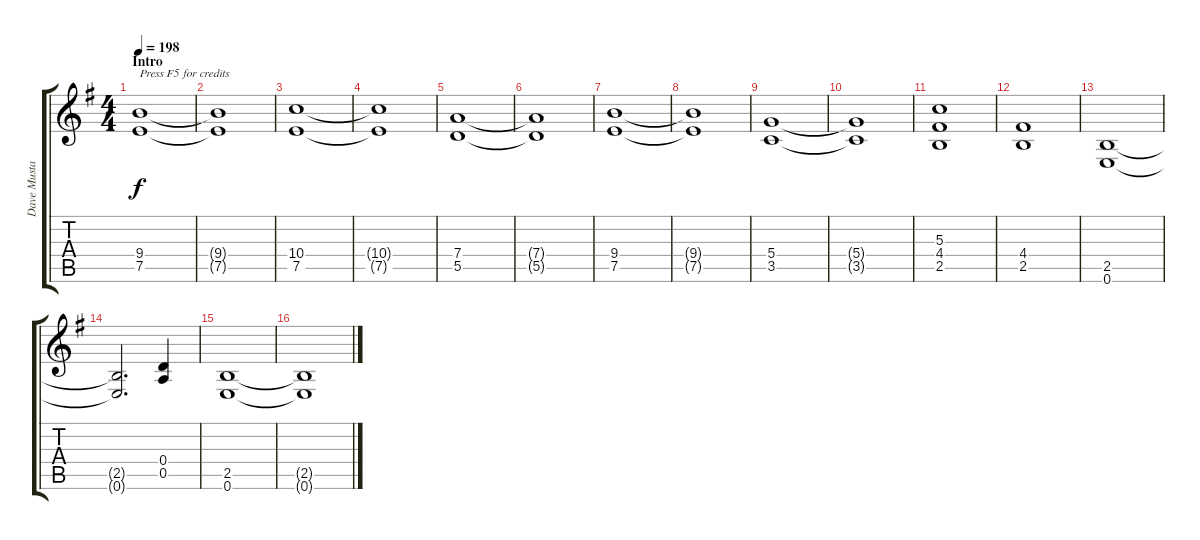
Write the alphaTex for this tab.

\track ("Dave Mustaine" "Dave Musta") {instrument distortionguitar}
\staff {score tabs}
\tuning (E4 B3 G3 D3 A2 E2) {hide}
\ts (4 4)
\section ("" "Intro")
\tempo 198
\clef g2
\ks g
(9.4 7.5).1{txt "Press F5 for credits" dy f instrument distortionguitar} |
(9.4{t} 7.5{t}).1 |
(10.4 7.5).1 |
(10.4{t} 7.5{t}).1 |
(7.4 5.5).1 |
(7.4{t} 5.5{t}).1 |
(9.4 7.5).1 |
(9.4{t} 7.5{t}).1 |
(5.4 3.5).1 |
(5.4{t} 3.5{t}).1 |
(5.3 4.4 2.5).1 |
(4.4 2.5).1 |
(2.5 0.6).1 |
(2.5{t} 0.6{t}).2{d} (0.4 0.5).4 |
(2.5 0.6).1 |
(2.5{t} 0.6{t}).1
